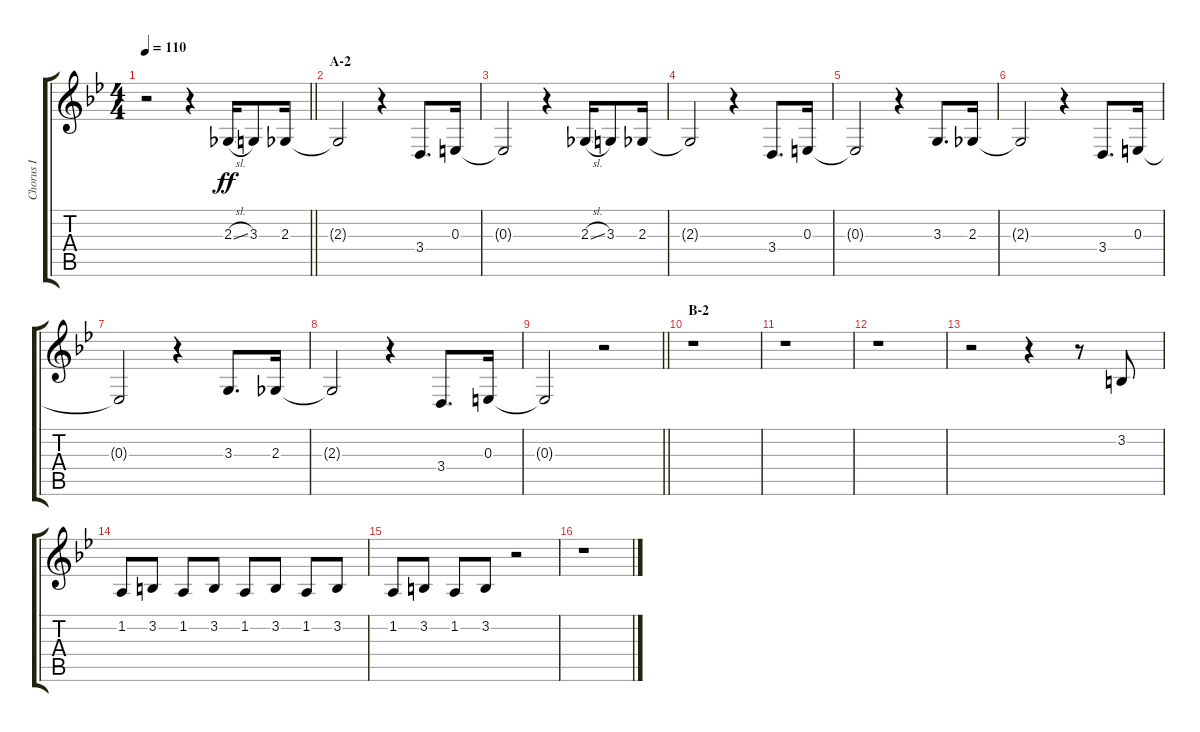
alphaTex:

\track ("Chorus I" "Chorus I") {instrument voiceoohs}
\staff {score tabs}
\tuning (Db4 Ab3 E3 B2 Gb2 B1) {hide}
\ts (4 4)
\tempo 110
\clef g2
\barLineRight lightlight
\ks bb
r.2{dy ff} r.4 2.3{sl}.16 3.3.8 2.3.16 |
\section ("" "A-2")
2.3{t}.2 r.4 3.4.8{d} 0.3.16 |
0.3{t}.2 r.4 2.3{sl}.16 3.3.8 2.3.16 |
2.3{t}.2 r.4 3.4.8{d} 0.3.16 |
0.3{t}.2 r.4 3.3.8{d} 2.3.16 |
2.3{t}.2 r.4 3.4.8{d} 0.3.16 |
0.3{t}.2 r.4 3.3.8{d} 2.3.16 |
2.3{t}.2 r.4 3.4.8{d} 0.3.16 |
\barLineRight lightlight
0.3{t}.2 r.2 |
\section ("" "B-2")
r.1 |
r.1 |
r.1 |
r.2 r.4 r.8 3.2.8 |
1.2.8 3.2.8 1.2.8 3.2.8 1.2.8 3.2.8 1.2.8 3.2.8 |
1.2.8 3.2.8 1.2.8 3.2.8 r.2 |
r.1
